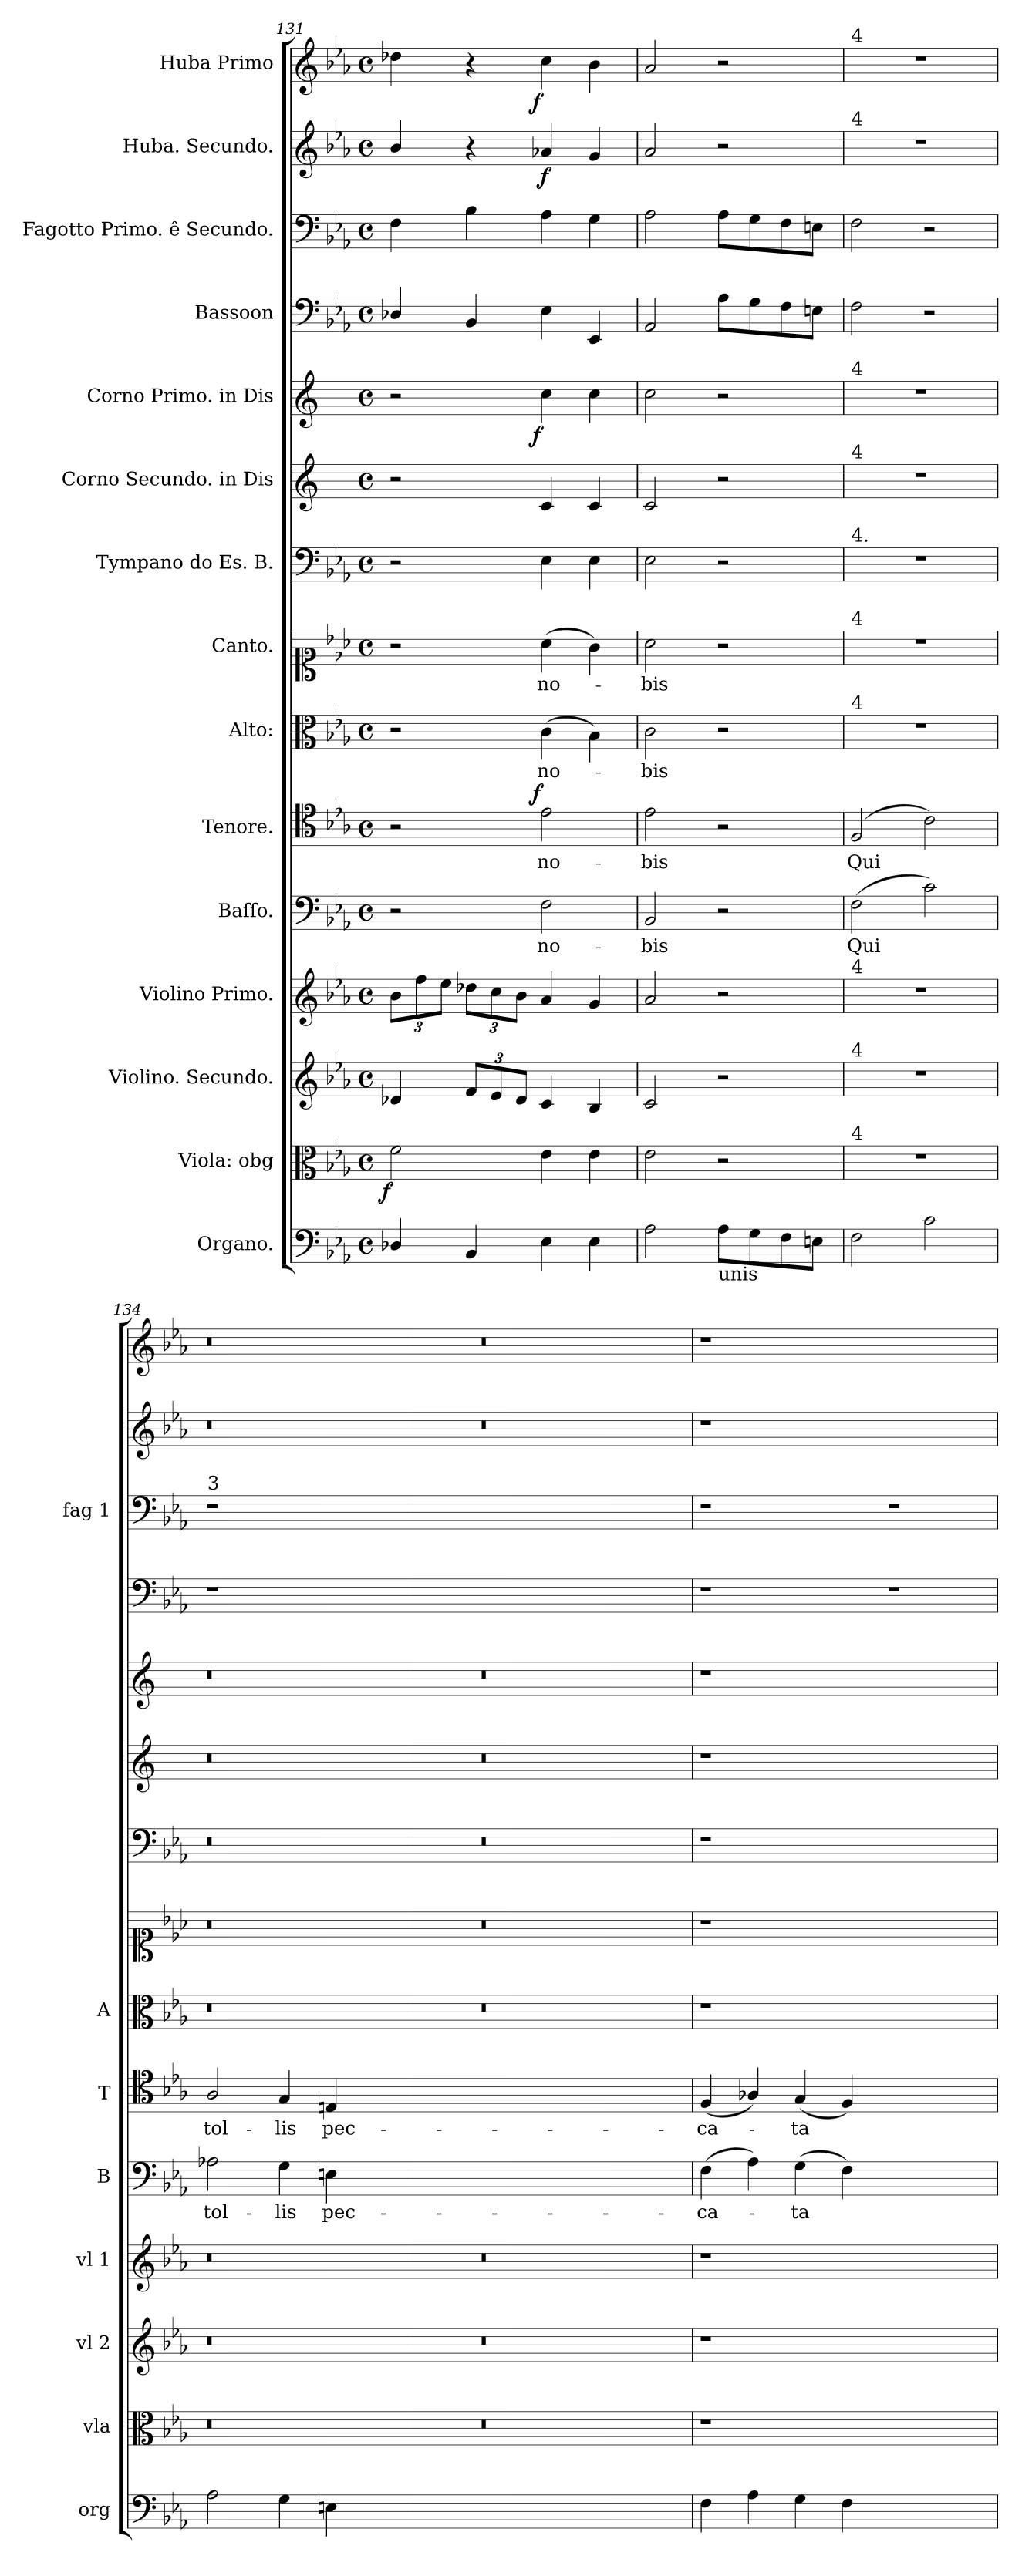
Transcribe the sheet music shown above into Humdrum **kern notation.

**kern	**dynam	**kern	**dynam	**kern	**dynam	**kern	**dynam	**kern	**text	**dynam	**kern	**text	**dynam	**kern	**text	**kern	**text	**dynam	**kern	**kern	**dynam	**kern	**dynam	**kern	**kern	**dynam	**kern	**dynam	**kern	**dynam
*part15	*part15	*part14	*part14	*part13	*part13	*part12	*part12	*part11	*part11	*part11	*part10	*part10	*part10	*part9	*part9	*part8	*part8	*part8	*part7	*part6	*part6	*part5	*part5	*part4	*part3	*part3	*part2	*part2	*part1	*part1
*staff15	*staff15	*staff14	*staff14	*staff13	*staff13	*staff12	*staff12	*staff11	*staff11	*staff11	*staff10	*staff10	*staff10	*staff9	*staff9	*staff8	*staff8	*staff8	*staff7	*staff6	*staff6	*staff5	*staff5	*staff4	*staff3	*staff3	*staff2	*staff2	*staff1	*staff1
*I"Organo.	*	*I"Viola: obg	*	*I"Violino. Secundo.	*	*I"Violino Primo.	*	*I"Baſſo.	*	*	*I"Tenore.	*	*	*I"Alto:	*	*I"Canto.	*	*	*I"Tympano do Es. B.	*I"Corno Secundo. in Dis	*	*I"Corno Primo. in Dis	*	*I"Bassoon	*I"Fagotto Primo. ê Secundo.	*	*I"Huba. Secundo.	*	*I"Huba Primo	*
*I'org	*	*I'vla	*	*I'vl 2	*	*I'vl 1	*	*I'B	*	*	*I'T	*	*	*I'A	*	*	*	*	*	*	*	*	*	*	*I'fag 1	*	*	*	*	*
*clefF4	*	*clefC3	*	*clefG2	*	*clefG2	*	*clefF4	*	*	*clefC4	*	*	*clefC3	*	*clefC1	*	*	*clefF4	*clefG2	*	*clefG2	*	*clefF4	*clefF4	*	*clefG2	*	*clefG2	*
*	*	*	*	*	*	*	*	*	*	*	*	*	*	*	*	*	*	*	*	*ITrd5c9	*	*ITrd5c9	*	*	*	*	*	*	*	*
*k[b-e-a-]	*	*k[b-e-a-]	*	*k[b-e-a-]	*	*k[b-e-a-]	*	*k[b-e-a-]	*	*	*k[b-e-a-]	*	*	*k[b-e-a-]	*	*k[b-e-a-]	*	*	*k[b-e-a-]	*k[b-e-a-]	*	*k[b-e-a-]	*	*k[b-e-a-]	*k[b-e-a-]	*	*k[b-e-a-]	*	*k[b-e-a-]	*
*E-:	*	*E-:	*	*E-:	*	*E-:	*	*E-:	*	*	*	*	*	*E-:	*	*E-:	*	*	*	*E-:	*	*E-:	*	*	*	*	*E-:	*	*E-:	*
*M4/4	*	*M4/4	*	*M4/4	*	*M4/4	*	*M4/4	*	*	*M4/4	*	*	*M4/4	*	*M4/4	*	*	*M4/4	*M4/4	*	*M4/4	*	*M4/4	*M4/4	*	*M4/4	*	*M4/4	*
*met(c)	*	*met(c)	*	*met(c)	*	*met(c)	*	*met(c)	*	*	*met(c)	*	*	*met(c)	*	*met(c)	*	*	*met(c)	*met(c)	*	*met(c)	*	*met(c)	*met(c)	*	*met(c)	*	*met(c)	*
=131	=131	=131	=131	=131	=131	=131	=131	=131	=131	=131	=131	=131	=131	=131	=131	=131	=131	=131	=131	=131	=131	=131	=131	=131	=131	=131	=131	=131	=131	=131
!	!LO:DY:b	!	!LO:DY:b:rj	!	!LO:DY:a	!	!LO:DY:b	!	!	!	!	!	!	!	!	!	!	!	!	!	!	!	!	!	!	!	!	!	!	!
4D-X/	fort	2f\	f	4d-X/	forto	12b-\L	fort	2r	.	.	2r	.	.	2r	.	2r	.	.	2r	2r	.	2r	.	4D-X/	4F\	.	4b-/	.	4dd-X\	.
.	.	.	.	.	.	12ff\	.	.	.	.	.	.	.	.	.	.	.	.	.	.	.	.	.	.	.	.	.	.	.	.
.	.	.	.	.	.	12ee-\J	.	.	.	.	.	.	.	.	.	.	.	.	.	.	.	.	.	.	.	.	.	.	.	.
4BB-/	.	.	.	12f/L	.	12dd-X\L	.	.	.	.	.	.	.	.	.	.	.	.	.	.	.	.	.	4BB-/	4B-\	.	4r	.	4r	.
.	.	.	.	12e-/	.	12cc\	.	.	.	.	.	.	.	.	.	.	.	.	.	.	.	.	.	.	.	.	.	.	.	.
.	.	.	.	12d-/J	.	12b-\J	.	.	.	.	.	.	.	.	.	.	.	.	.	.	.	.	.	.	.	.	.	.	.	.
!	!	!	!	!	!	!	!	!	!	!LO:DY:b:rj	!	!	!LO:DY:b:rj	!	!	!	!	!LO:DY:b:rj	!	!	!LO:DY:b:rj	!	!LO:DY:b:rj	!	!	!	!	!LO:DY:b	!	!LO:DY:b:rj
4E-\	.	4e-\	.	4c/	.	4a-/	.	2F\	no-	fort	2e-\	no-	f	(4c\	no-	(4a-\	no-	fort	4E-\	4E-/	for	4e-\	f	4E-\	4A-\	.	4a-X/	f	4cc\	f
4E-\	.	4e-\	.	4B-/	.	4g/	.	.	.	.	.	.	.	4B-\)	.	4g\)	.	.	4E-\	4E-/	.	4e-\	.	4EE-/	4G\	.	4g/	.	4b-\	.
=132	=132	=132	=132	=132	=132	=132	=132	=132	=132	=132	=132	=132	=132	=132	=132	=132	=132	=132	=132	=132	=132	=132	=132	=132	=132	=132	=132	=132	=132	=132
2A-\	.	2e-\	.	2c/	.	2a-/	.	2BB-/	-bis	.	2e-\	-bis	.	2c\	-bis	2a-\	-bis	.	2E-\	2E-/	.	2e-\	.	2AA-/	2A-\	.	2a-/	.	2a-/	.
!LO:TX:b:t=unis	!	!	!	!	!	!	!	!	!	!	!	!	!	!	!	!	!	!	!	!	!	!	!	!	!	!	!	!	!	!
!	!	!	!	!	!	!	!	!	!	!	!	!	!	!	!	!	!	!	!	!	!	!	!	!	!	!LO:DY:b	!	!	!	!
8A-\L	.	2r	.	2r	.	2r	.	2r	.	.	2r	.	.	2r	.	2r	.	.	2r	2r	.	2r	.	8A-\L	8A-\L	fort	2r	.	2r	.
8G\	.	.	.	.	.	.	.	.	.	.	.	.	.	.	.	.	.	.	.	.	.	.	.	8G\	8G\	.	.	.	.	.
8F\	.	.	.	.	.	.	.	.	.	.	.	.	.	.	.	.	.	.	.	.	.	.	.	8F\	8F\	.	.	.	.	.
8En\J	.	.	.	.	.	.	.	.	.	.	.	.	.	.	.	.	.	.	.	.	.	.	.	8En\J	8En\J	.	.	.	.	.
=133	=133	=133	=133	=133	=133	=133	=133	=133	=133	=133	=133	=133	=133	=133	=133	=133	=133	=133	=133	=133	=133	=133	=133	=133	=133	=133	=133	=133	=133	=133
!	!	!	!	!	!	!	!	!	!	!	!	!	!	!	!	!	!	!	!	!	!	!	!	!	!	!	!	!	!LO:TX:a:t=4	!
!	!	!	!	!	!	!	!	!	!	!	!	!	!	!	!	!	!	!	!	!	!	!	!	!	!	!	!LO:TX:a:t=4	!	!	!
!	!	!	!	!	!	!	!	!	!	!	!	!	!	!	!	!	!	!	!	!	!	!LO:TX:a:t=4	!	!	!	!	!	!	!	!
!	!	!	!	!	!	!	!	!	!	!	!	!	!	!	!	!	!	!	!	!LO:TX:a:t=4	!	!	!	!	!	!	!	!	!	!
!	!	!	!	!	!	!	!	!	!	!	!	!	!	!	!	!	!	!	!LO:TX:a:t=4.	!	!	!	!	!	!	!	!	!	!	!
!	!	!	!	!	!	!	!	!	!	!	!	!	!	!	!	!LO:TX:a:t=4	!	!	!	!	!	!	!	!	!	!	!	!	!	!
!	!	!	!	!	!	!	!	!	!	!	!	!	!	!LO:TX:a:t=4	!	!	!	!	!	!	!	!	!	!	!	!	!	!	!	!
!	!	!	!	!	!	!LO:TX:a:t=4	!	!	!	!	!	!	!	!	!	!	!	!	!	!	!	!	!	!	!	!	!	!	!	!
!	!	!	!	!LO:TX:a:t=4	!	!	!	!	!	!	!	!	!	!	!	!	!	!	!	!	!	!	!	!	!	!	!	!	!	!
!	!	!LO:TX:a:t=4	!	!	!	!	!	!	!	!	!	!	!	!	!	!	!	!	!	!	!	!	!	!	!	!	!	!	!	!
2F\	.	1r	.	1r	.	1r	.	(2F\	Qui	.	(2F/	Qui	.	1r	.	1r	.	.	1r	1r	.	1r	.	2F\	2F\	.	1r	.	1r	.
2c\	.	.	.	.	.	.	.	2c\)	.	.	2c\)	.	.	.	.	.	.	.	.	.	.	.	.	2r	2r	.	.	.	.	.
=134	=134	=134	=134	=134	=134	=134	=134	=134	=134	=134	=134	=134	=134	=134	=134	=134	=134	=134	=134	=134	=134	=134	=134	=134	=134	=134	=134	=134	=134	=134
!	!	!	!	!	!	!	!	!	!	!	!	!	!	!	!	!	!	!	!	!	!	!	!	!	!LO:TX:a:t=3	!	!	!	!	!
2A-\	.	0r	.	0r	.	0r	.	2A-X\	tol-	.	2A-/	tol-	.	0r	.	0r	.	.	0r	0r	.	0r	.	1r	1r	.	0r	.	0r	.
4G\	.	.	.	.	.	.	.	4G\	-lis	.	4G/	-lis	.	.	.	.	.	.	.	.	.	.	.	.	.	.	.	.	.	.
4En\	.	.	.	.	.	.	.	4En\	pec-	.	4En/	pec-	.	.	.	.	.	.	.	.	.	.	.	.	.	.	.	.	.	.
00ryy	.	.	.	.	.	.	.	00ryy	.	.	00ryy	.	.	.	.	.	.	.	.	.	.	.	.	00ryy	00ryy	.	.	.	.	.
.	.	0.r	.	0.r	.	0.r	.	.	.	.	.	.	.	0.r	.	0.r	.	.	0.r	0.r	.	0.r	.	.	.	.	0.r	.	0.r	.
=135	=135	=135	=135	=135	=135	=135	=135	=135	=135	=135	=135	=135	=135	=135	=135	=135	=135	=135	=135	=135	=135	=135	=135	=135	=135	=135	=135	=135	=135	=135
4F\	.	1r	.	1r	.	1r	.	(4F\	-ca-	.	(4F/	-ca-	.	1r	.	1r	.	.	1r	1r	.	1r	.	1r	1r	.	1r	.	1r	.
4A-\	.	.	.	.	.	.	.	4A-\)	.	.	4A-X/)	.	.	.	.	.	.	.	.	.	.	.	.	.	.	.	.	.	.	.
4G\	.	.	.	.	.	.	.	(4G\	-ta	.	(4G/	-ta	.	.	.	.	.	.	.	.	.	.	.	.	.	.	.	.	.	.
4F\	.	.	.	.	.	.	.	4F\)	.	.	4F/)	.	.	.	.	.	.	.	.	.	.	.	.	.	.	.	.	.	.	.
1ryy	.	1ryy	.	1ryy	.	1ryy	.	1ryy	.	.	1ryy	.	.	1ryy	.	1ryy	.	.	1ryy	1ryy	.	1ryy	.	1r	1r	.	1ryy	.	1ryy	.
=	=	=	=	=	=	=	=	=	=	=	=	=	=	=	=	=	=	=	=	=	=	=	=	=	=	=	=	=	=	=
*-	*-	*-	*-	*-	*-	*-	*-	*-	*-	*-	*-	*-	*-	*-	*-	*-	*-	*-	*-	*-	*-	*-	*-	*-	*-	*-	*-	*-	*-	*-
